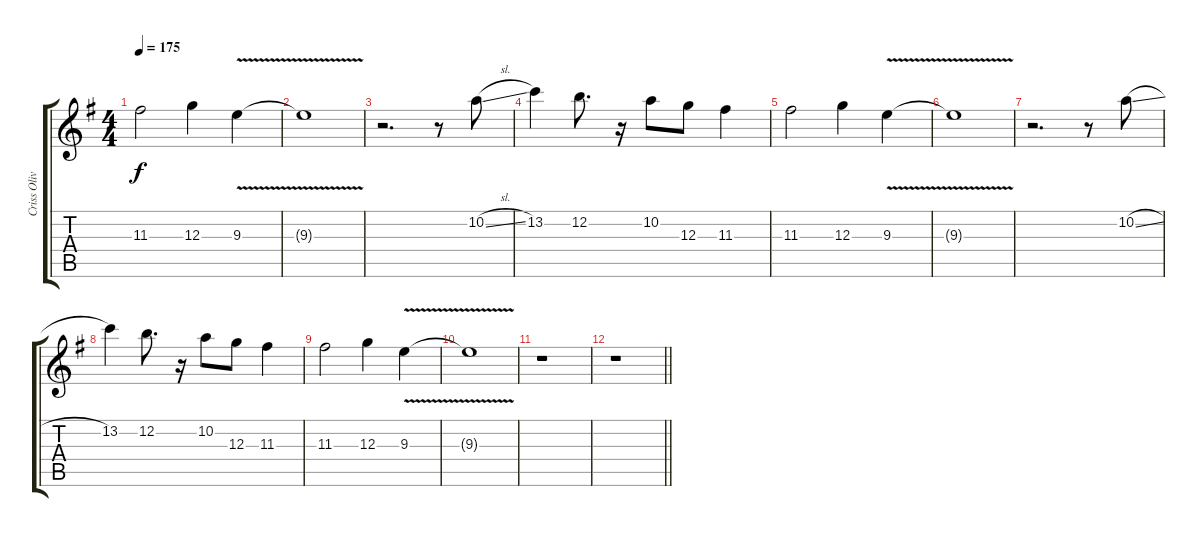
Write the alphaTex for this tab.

\track ("Criss Oliva (lead)" "Criss Oliv") {instrument distortionguitar}
\staff {score tabs}
\tuning (E4 B3 G3 D3 A2 E2) {hide}
\ts (4 4)
\tempo 175
\clef g2
\ks eminor
11.3.2{dy f} 12.3.4 9.3{v}.4 |
9.3{t}.1 |
r.2{d} r.8 10.2{sl}.8 |
13.2.4 12.2.8{d} r.16 10.2.8 12.3.8 11.3.4 |
11.3.2 12.3.4 9.3{v}.4 |
9.3{t}.1 |
r.2{d} r.8 10.2{sl}.8 |
13.2.4 12.2.8{d} r.16 10.2.8 12.3.8 11.3.4 |
11.3.2 12.3.4 9.3{v}.4 |
9.3{t}.1 |
r.1 |
\barLineRight lightlight
r.1
